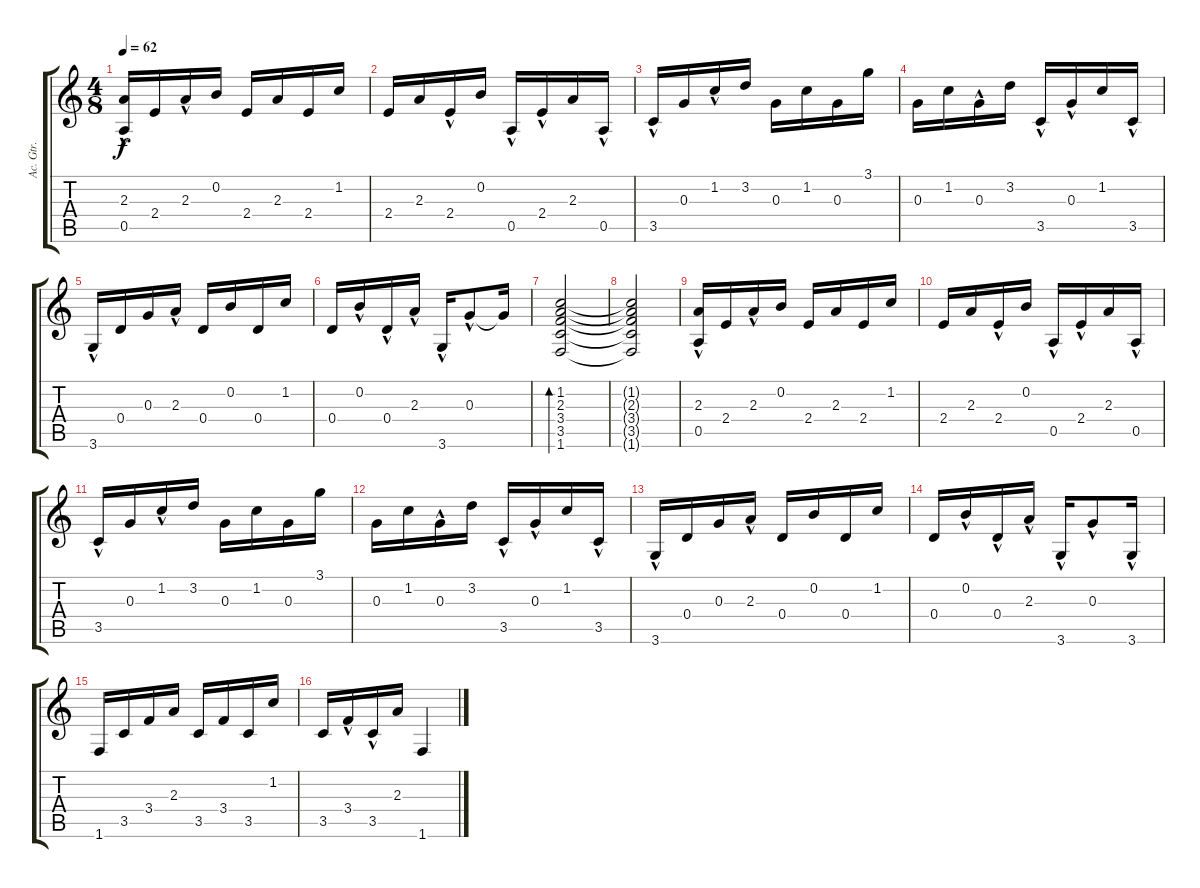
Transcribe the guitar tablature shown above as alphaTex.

\track ("Ac. Gtr." "Ac. Gtr.") {instrument acousticguitarsteel}
\staff {score tabs}
\tuning (E4 B3 G3 D3 A2 E2) {hide}
\ts (4 8)
\tempo 62
\clef g2
\ks c
(2.3 0.5{hac}).16{dy f instrument acousticguitarsteel} 2.4.16 2.3{hac}.16 0.2.16 2.4.16 2.3.16 2.4.16 1.2.16 |
2.4.16 2.3.16 2.4{hac}.16 0.2.16 0.5{hac}.16 2.4{hac}.16 2.3.16 0.5{hac}.16 |
3.5{hac}.16 0.3.16 1.2{hac}.16 3.2.16 0.3.16 1.2.16 0.3.16 3.1.16 |
0.3.16 1.2.16 0.3{hac}.16 3.2.16 3.5{hac}.16 0.3{hac}.16 1.2.16 3.5{hac}.16 |
3.6{hac}.16 0.4.16 0.3.16 2.3{hac}.16 0.4.16 0.2.16 0.4.16 1.2.16 |
0.4.16 0.2{hac}.16 0.4{hac}.16 2.3{hac}.16 3.6{hac}.16 0.3{hac}.8 0.3{t}.16 |
(1.2 2.3 3.4 3.5 1.6).2{bd 60} |
(1.2{t} 2.3{t} 3.4{t} 3.5{t} 1.6{t}).2 |
(2.3 0.5{hac}).16 2.4.16 2.3{hac}.16 0.2.16 2.4.16 2.3.16 2.4.16 1.2.16 |
2.4.16 2.3.16 2.4{hac}.16 0.2.16 0.5{hac}.16 2.4{hac}.16 2.3.16 0.5{hac}.16 |
3.5{hac}.16 0.3.16 1.2{hac}.16 3.2.16 0.3.16 1.2.16 0.3.16 3.1.16 |
0.3.16 1.2.16 0.3{hac}.16 3.2.16 3.5{hac}.16 0.3{hac}.16 1.2.16 3.5{hac}.16 |
3.6{hac}.16 0.4.16 0.3.16 2.3{hac}.16 0.4.16 0.2.16 0.4.16 1.2.16 |
0.4.16 0.2{hac}.16 0.4{hac}.16 2.3{hac}.16 3.6{hac}.16 0.3{hac}.8 3.6{hac}.16 |
1.6.16 3.5.16 3.4.16 2.3.16 3.5.16 3.4.16 3.5.16 1.2.16 |
3.5.16 3.4{hac}.16 3.5{hac}.16 2.3.16 1.6.4
